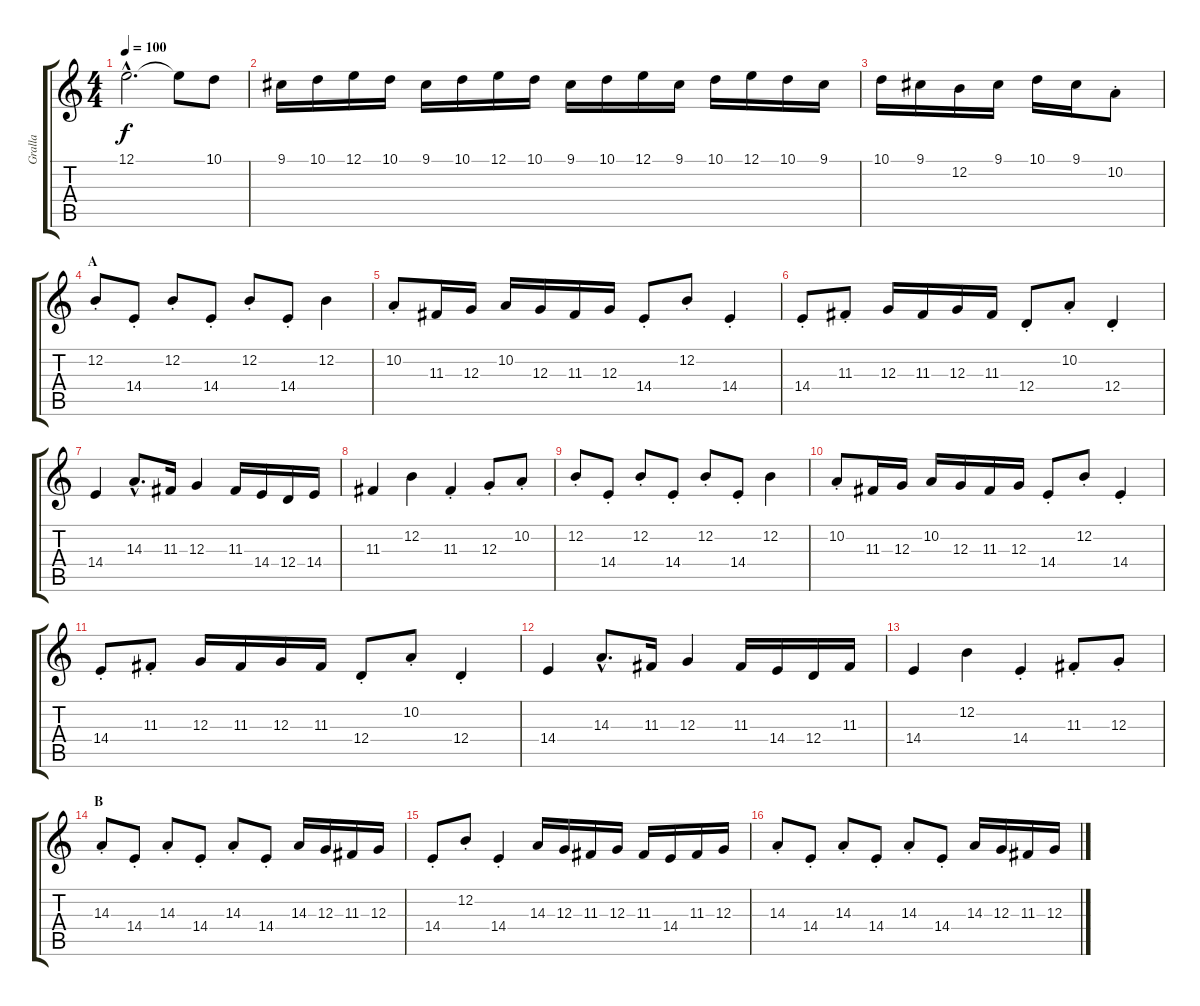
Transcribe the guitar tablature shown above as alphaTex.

\track ("Gralla" "Gralla") {instrument bassoon}
\staff {score tabs}
\tuning (E4 B3 G3 D3 A2 E2) {hide}
\ts (4 4)
\tempo 100
\clef g2
\ks c
12.1{hac t}.2{d dy f} 12.1{t}.8 10.1.8 |
9.1.16 10.1.16 12.1.16 10.1.16 9.1.16 10.1.16 12.1.16 10.1.16 9.1.16 10.1.16 12.1.16 9.1.16 10.1.16 12.1.16 10.1.16 9.1.16 |
10.1.16 9.1.16 12.2.16 9.1.16 10.1.16 9.1.16 10.2{st}.8 |
\section ("" "A")
12.2{st}.8 14.4{st}.8 12.2{st}.8 14.4{st}.8 12.2{st}.8 14.4{st}.8 12.2.4 |
10.2{st}.8 11.3.16 12.3.16 10.2.16 12.3.16 11.3.16 12.3.16 14.4{st}.8 12.2{st}.8 14.4{st}.4 |
14.4{st}.8 11.3{st}.8 12.3.16 11.3.16 12.3.16 11.3.16 12.4{st}.8 10.2{st}.8 12.4{st}.4 |
14.4.4 14.3{hac}.8{d} 11.3.16 12.3.4 11.3.16 14.4.16 12.4.16 14.4.16 |
11.3.4 12.2.4 11.3{st}.4 12.3{st}.8 10.2{st}.8 |
12.2{st}.8 14.4{st}.8 12.2{st}.8 14.4{st}.8 12.2{st}.8 14.4{st}.8 12.2.4 |
10.2{st}.8 11.3.16 12.3.16 10.2.16 12.3.16 11.3.16 12.3.16 14.4{st}.8 12.2{st}.8 14.4{st}.4 |
14.4{st}.8 11.3{st}.8 12.3.16 11.3.16 12.3.16 11.3.16 12.4{st}.8 10.2{st}.8 12.4{st}.4 |
14.4.4 14.3{hac}.8{d} 11.3.16 12.3.4 11.3.16 14.4.16 12.4.16 11.3.16 |
14.4.4 12.2.4 14.4{st}.4 11.3{st}.8 12.3{st}.8 |
\section ("" "B")
14.3{st}.8 14.4{st}.8 14.3{st}.8 14.4{st}.8 14.3{st}.8 14.4{st}.8 14.3.16 12.3.16 11.3.16 12.3.16 |
14.4{st}.8 12.2{st}.8 14.4{st}.4 14.3.16 12.3.16 11.3.16 12.3.16 11.3.16 14.4.16 11.3.16 12.3.16 |
14.3{st}.8 14.4{st}.8 14.3{st}.8 14.4{st}.8 14.3{st}.8 14.4{st}.8 14.3.16 12.3.16 11.3.16 12.3.16
